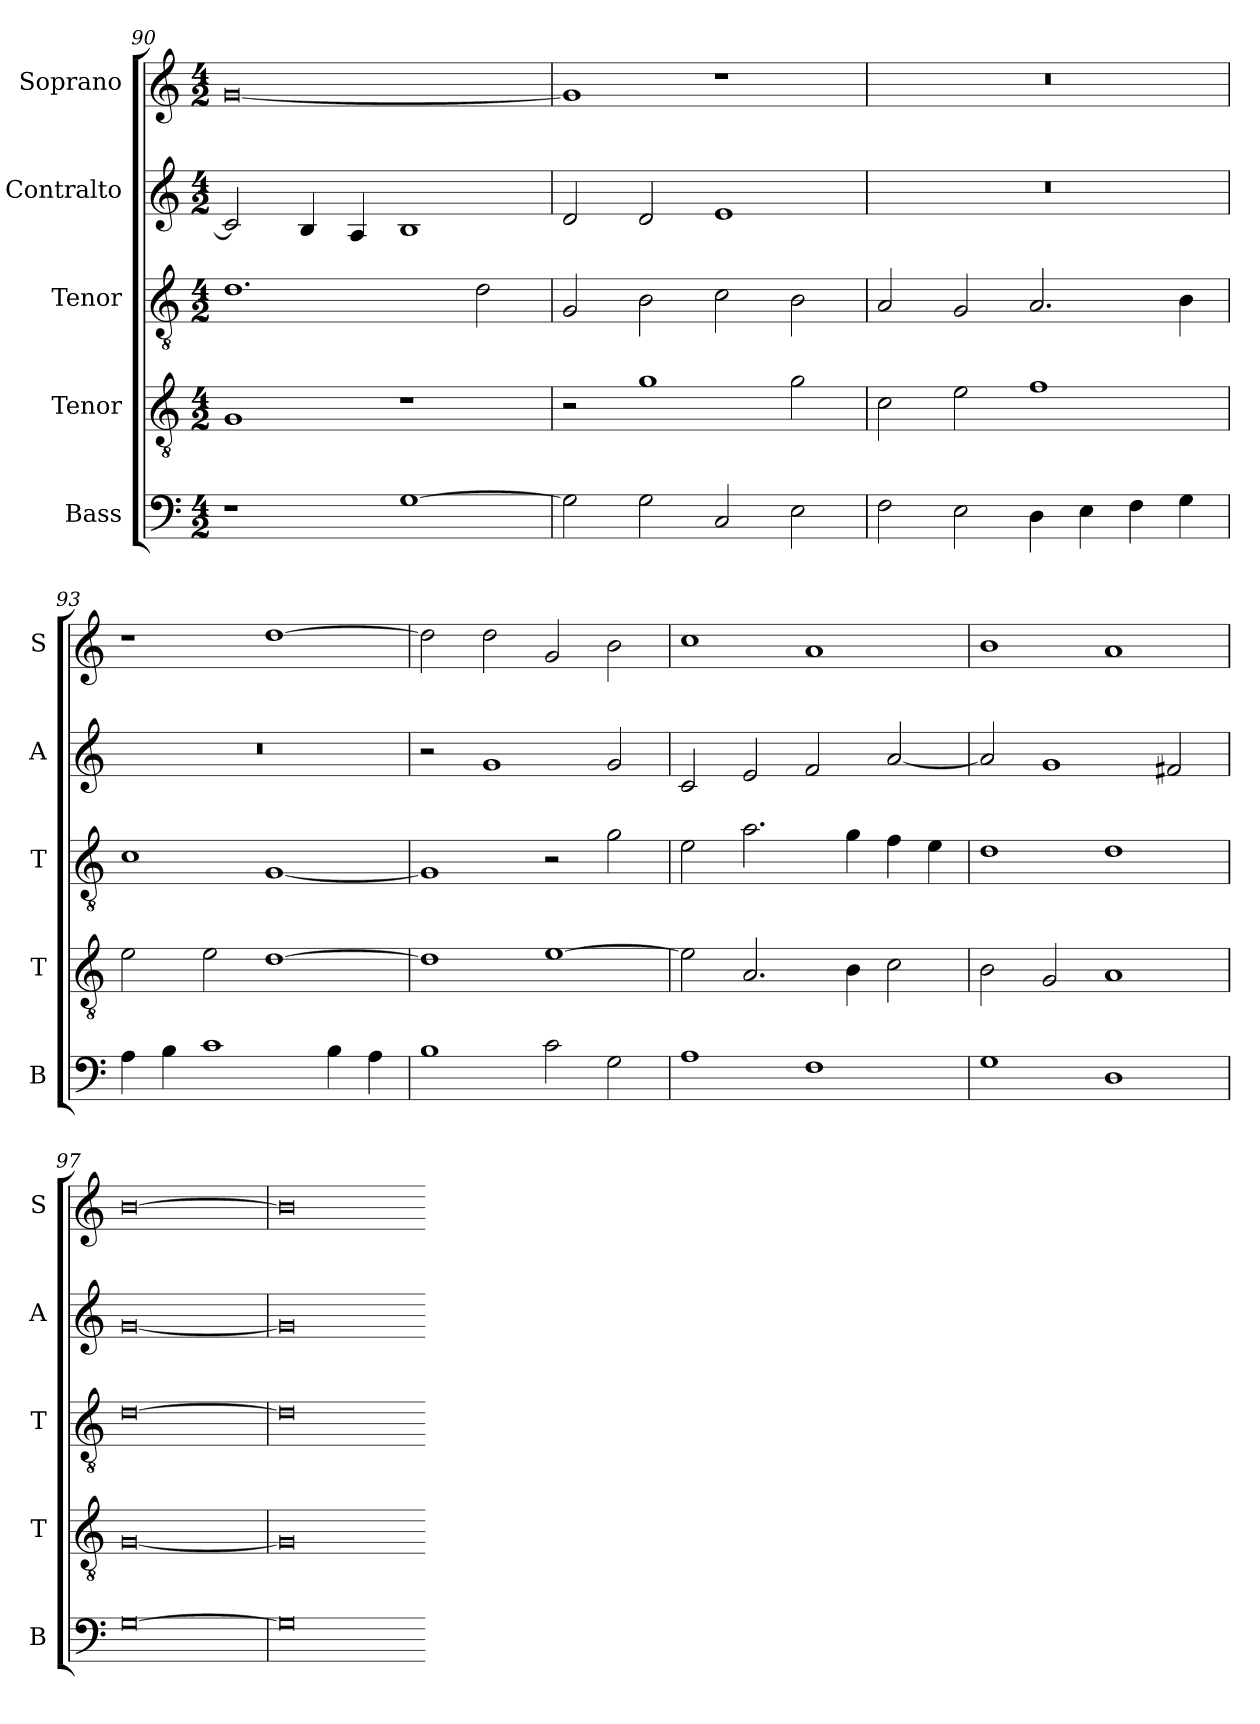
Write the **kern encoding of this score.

**kern	**kern	**kern	**kern	**kern
*part5	*part4	*part3	*part2	*part1
*staff5	*staff4	*staff3	*staff2	*staff1
*I"Bass	*I"Tenor	*I"Tenor	*I"Contralto	*I"Soprano
*I'B	*I'T	*I'T	*I'A	*I'S
*clefF4	*clefGv2	*clefGv2	*clefG2	*clefG2
*k[]	*k[]	*k[]	*k[]	*k[]
*G:mix	*G:mix	*G:mix	*G:mix	*G:mix
*M4/2	*M4/2	*M4/2	*M4/2	*M4/2
=90	=90	=90	=90	=90
1r	1G	1.d	2c]	[0g
.	.	.	4B	.
.	.	.	4A	.
[1G	1r	.	1B	.
.	.	2d	.	.
=91	=91	=91	=91	=91
2G]	2r	2G	2d	1g]
2G	1g	2B	2d	.
2C	.	2c	1e	1r
2E	2g	2B	.	.
=92	=92	=92	=92	=92
2F	2c	2A	0r	0r
2E	2e	2G	.	.
4D	1f	2.A	.	.
4E	.	.	.	.
4F	.	.	.	.
4G	.	4B	.	.
=93	=93	=93	=93	=93
4A	2e	1c	0r	1r
4B	.	.	.	.
1c	2e	.	.	.
.	[1d	[1G	.	[1dd
4B	.	.	.	.
4A	.	.	.	.
=94	=94	=94	=94	=94
1B	1d]	1G]	2r	2dd]
.	.	.	1g	2dd
2c	[1e	2r	.	2g
2G	.	2g	2g	2b
=95	=95	=95	=95	=95
1A	2e]	2e	2c	1cc
.	2.A	2.a	2e	.
1F	.	.	2f	1a
.	4B	4g	.	.
.	2c	4f	[2a	.
.	.	4e	.	.
=96	=96	=96	=96	=96
1G	2B	1d	2a]	1b
.	2G	.	1g	.
1D	1A	1d	.	1a
.	.	.	2f#X	.
=97	=97	=97	=97	=97
[0G	[0G	[0d	[0g	[0b
=98	=98	=98	=98	=98
0G]	0G]	0d]	0g]	0b]
=-	=-	=-	=-	=-
*-	*-	*-	*-	*-
